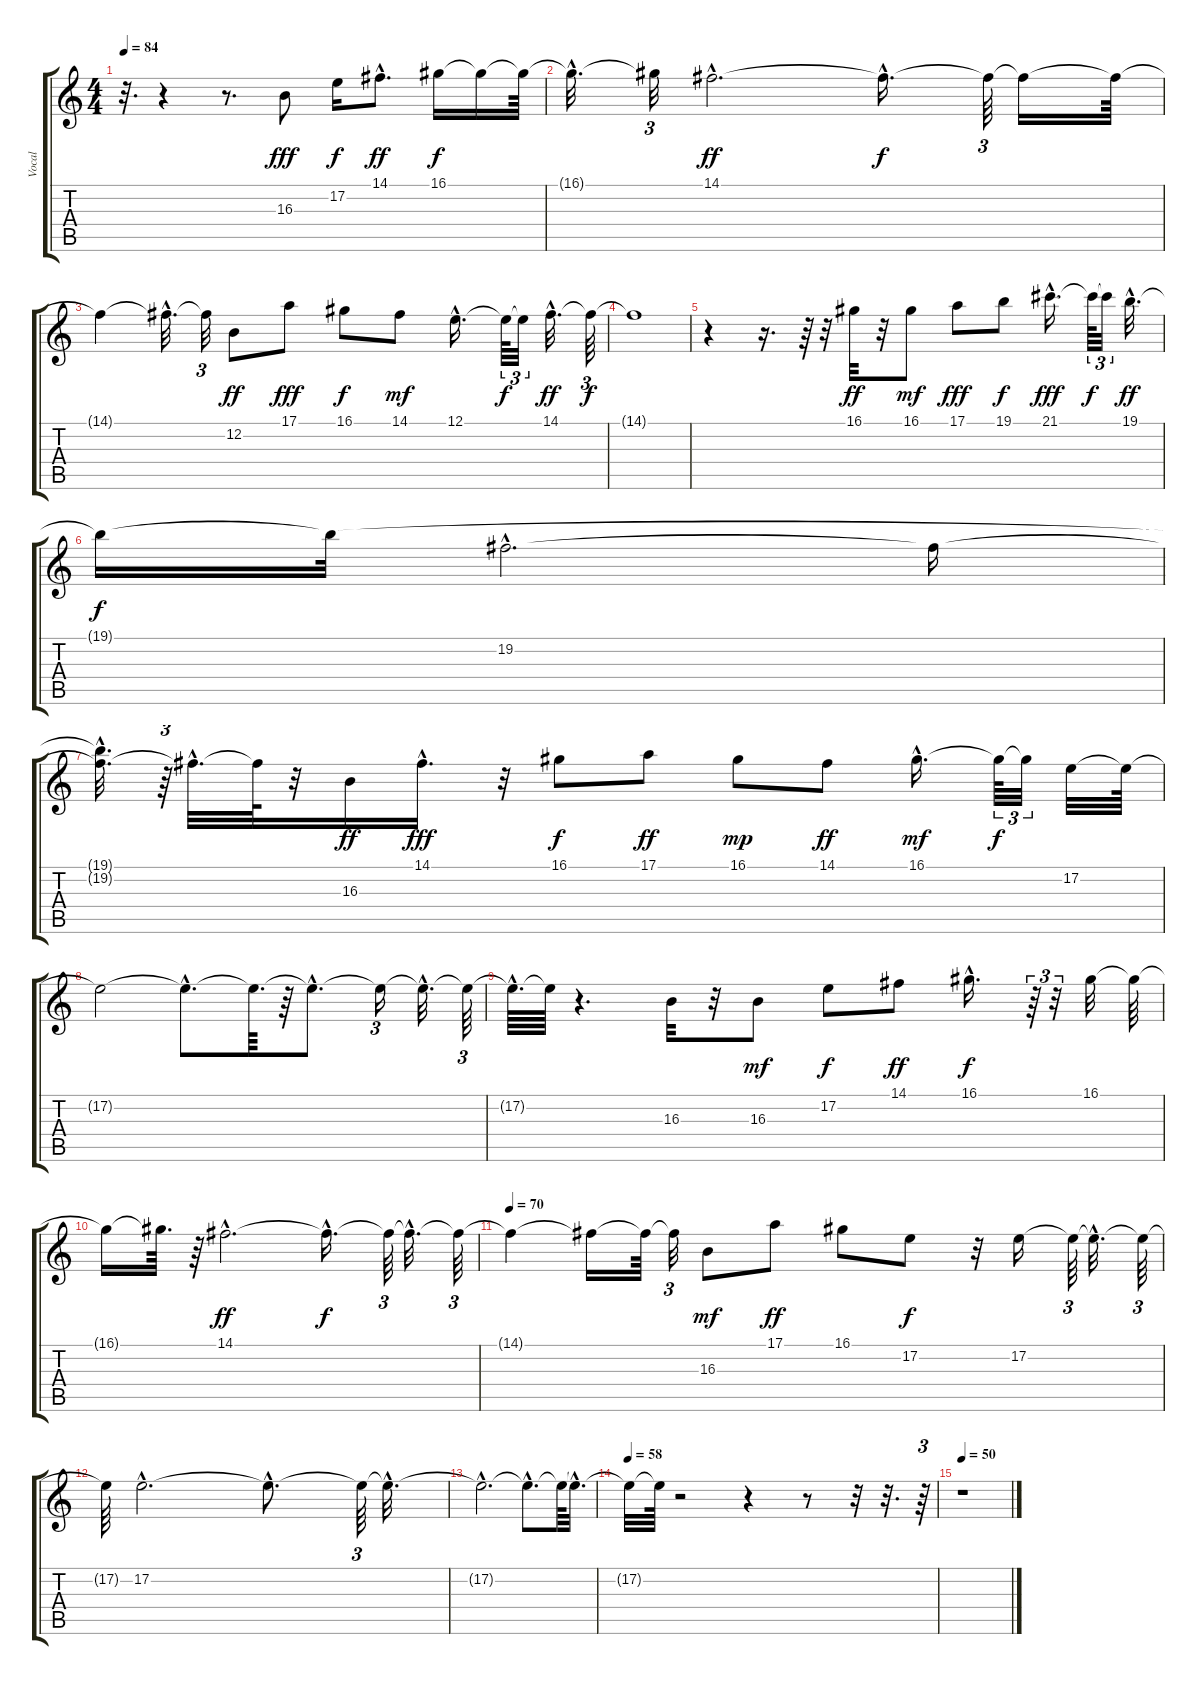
\track ("Vocal" "Vocal") {instrument flute}
\staff {score tabs}
\tuning (E4 B3 G3 D3 A2 E2) {hide}
\ts (4 4)
\tempo 84
\clef g2
\ks c
r.32{d dy f} r.4 r.8{d} 16.3.8{dy fff} 17.2.16{dy f} 14.1{hac}.8{d dy ff} 16.1.16{dy f} 16.1{t}.16 16.1{t}.64 |
16.1{hac t}.32{d} 16.1{t}.32{tu (3 2)} 14.1{hac}.2{d dy ff} 14.1{hac t}.16{d dy f} 14.1{t}.64{tu (3 2)} 14.1{t}.16 14.1{t}.64 |
14.1{t}.4 14.1{hac t}.32{d} 14.1{t}.32{tu (3 2)} 12.2.8{dy ff} 17.1.8{dy fff} 16.1.8{dy f} 14.1.8{dy mf} 12.1{hac}.16{d} 12.1{t}.64{tu (3 2) dy f} 12.1{t}.32{tu (3 2)} 14.1{hac}.32{d dy ff} 14.1{t}.64{tu (3 2) dy f} |
14.1{t}.1 |
r.4 r.16{d} r.64 r.32 16.1.32{dy ff} r.32 16.1.8{dy mf} 17.1.8{dy fff} 19.1.8{dy f} 21.1{hac}.16{d dy fff} 21.1{t}.64{tu (3 2) dy f} 21.1{t}.32{tu (3 2)} 19.1{hac}.32{d dy ff} |
19.1{t}.16{dy f} 19.1{t}.32 19.2{hac}.2{d} 19.2{t}.16 |
(19.1{hac t} 19.2{hac t}).32{d} r.64{tu (3 2)} 19.2{hac t}.32{d} 19.2{t}.64 r.32 16.3.16{dy ff} 14.1{hac}.16{d dy fff} r.32 16.1.8{dy f} 17.1.8{dy ff} 16.1.8{dy mp} 14.1.8{dy ff} 16.1{hac}.16{d dy mf} 16.1{t}.64{tu (3 2) dy f} 16.1{t}.32{tu (3 2)} 17.2.32 17.2{t}.64 |
17.2{t}.2 17.2{hac t}.8{d} 17.2{t}.64{d} r.64 17.2{hac t}.8{d} 17.2{t}.16{tu (3 2)} 17.2{hac t}.32{d} 17.2{t}.64{tu (3 2)} |
17.2{hac t}.64{d} 17.2{t}.64 r.4{d} 16.3.32 r.32 16.3.8{dy mf} 17.2.8{dy f} 14.1.8{dy ff} 16.1{hac}.16{d dy f} r.64{tu (3 2)} r.32{tu (3 2)} 16.1.32 16.1{t}.64 |
16.1{t}.16 16.1{t}.64{d} r.64 14.1{hac}.2{d dy ff} 14.1{hac t}.16{d dy f} 14.1{t}.64{tu (3 2)} 14.1{hac t}.32{d} 14.1{t}.64{tu (3 2)} |
\tempo 70
14.1{t}.4 14.1{t}.16 14.1{t}.64 14.1{t}.32{tu (3 2)} 16.3.8{dy mf} 17.1.8{dy ff} 16.1.8 17.2.8{dy f} r.32 17.2.16 17.2{t}.64{tu (3 2)} 17.2{hac t}.32{d} 17.2{t}.64{tu (3 2)} |
17.2{t}.64 17.2{hac}.2{d} 17.2{hac t}.8{d} 17.2{t}.64{tu (3 2)} 17.2{hac t}.32{d} |
17.2{hac t}.2{d} 17.2{hac t}.8{d} 17.2{t}.64 17.2{hac t}.32{d} |
\tempo 58
17.2{t}.32 17.2{t}.64 r.2 r.4 r.8 r.32 r.32{d} r.64{tu (3 2)} |
\tempo 50
r.1
